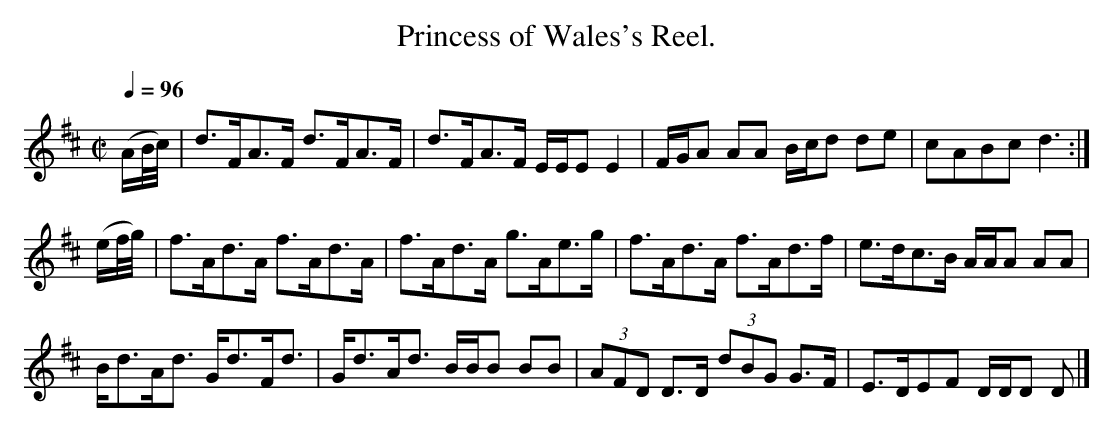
X:1
T:Princess of Wales's Reel.
M:C|
L:1/8
Q:1/4=96
K:D
(A/B//c//)|d>FA>F d>FA>F|d>FA>F E/E/E E2 |  F/G/A AA    B/c/d de |cABc  d3      :|
(e/f//g//)|f>Ad>A f>Ad>A|f>Ad>A g>Ae>g|  f>Ad>A   f>Ad>f|e>dc>B A/A/A AA |
           B<dA<d G<dF<d|G<dA<d B/B/B BB |(3AFD   D>D (3dBG   G>F|E>DEF  D/D/D D |]
